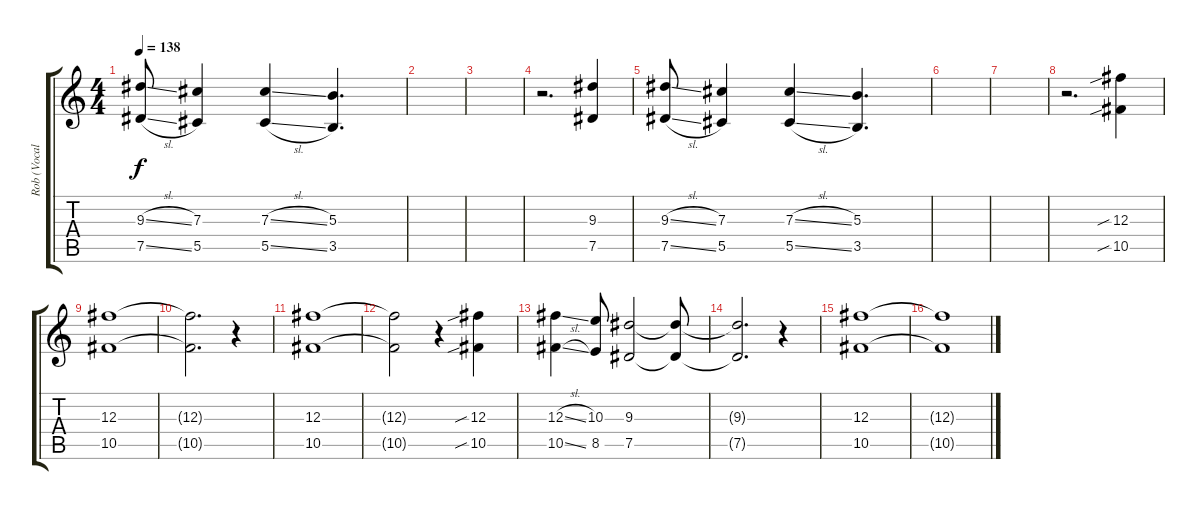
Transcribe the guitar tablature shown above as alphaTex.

\track ("Rob (Vocals)" "Rob (Vocal") {instrument overdrivenguitar}
\staff {score tabs}
\tuning (Eb4 Bb3 Gb3 Db3 Ab2 Db2) {hide}
\ts (4 4)
\tempo 138
\clef g2
\ks c
(9.3{sl} 7.5{sl}).8{dy f} (7.3 5.5).4 (7.3{sl} 5.5{sl}).4 (5.3 3.5).4{d} |
|
|
r.2{d} (9.3 7.5).4 |
(9.3{sl} 7.5{sl}).8 (7.3 5.5).4 (7.3{sl} 5.5{sl}).4 (5.3 3.5).4{d} |
|
|
r.2{d} (12.3{sib} 10.5{sib}).4 |
(12.3 10.5).1 |
(12.3{t} 10.5{t}).2{d} r.4 |
(12.3 10.5).1 |
(12.3{t} 10.5{t}).2 r.4 (12.3{sib} 10.5{sib}).4 |
(12.3{sl} 10.5{sl}).4 (10.3 8.5).8 (9.3 7.5).2 (9.3{t} 7.5{t}).8 |
(9.3{t} 7.5{t}).2{d} r.4 |
(12.3 10.5).1 |
(12.3{t} 10.5{t}).1
